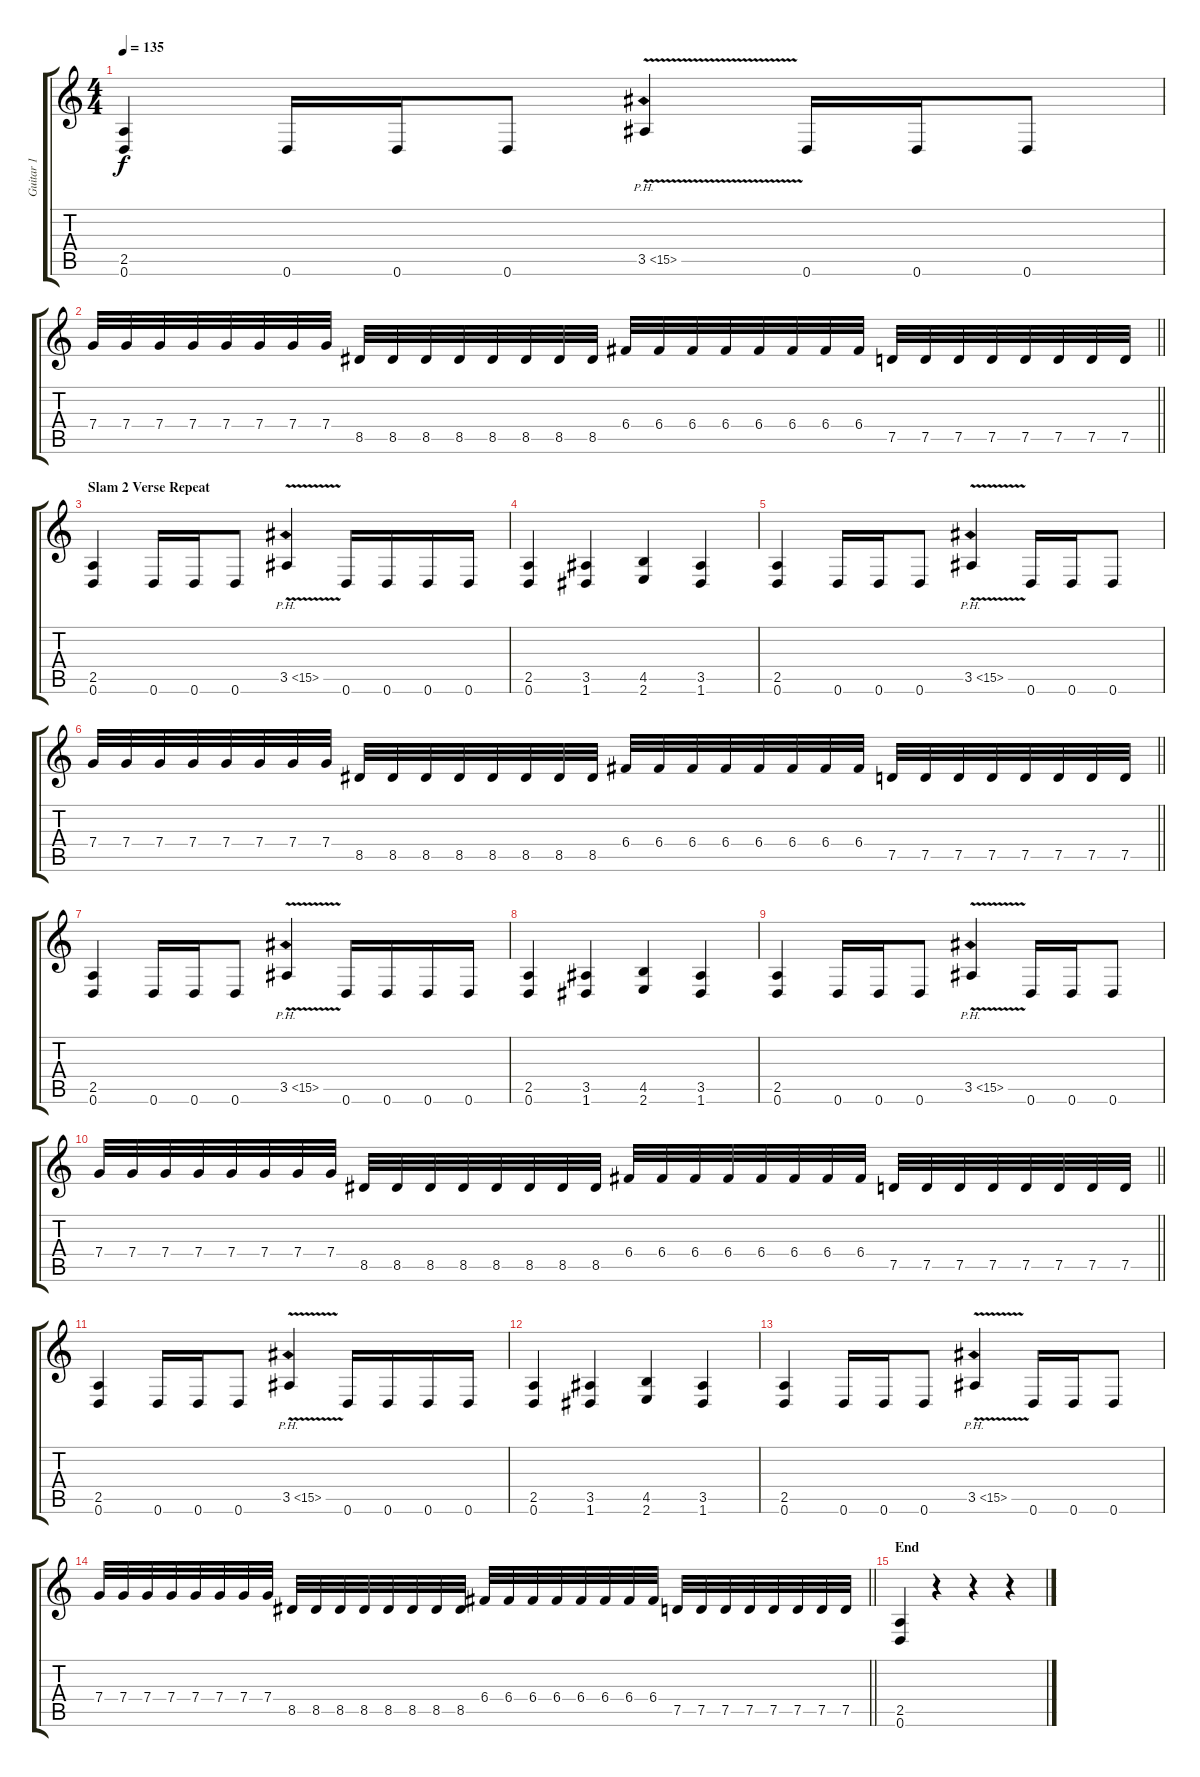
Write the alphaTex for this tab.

\track ("Guitar 1" "Guitar 1") {instrument distortionguitar}
\staff {score tabs}
\tuning (D4 A3 F3 C3 G2 D2) {hide}
\ts (4 4)
\tempo 135
\clef g2
\ks c
(2.5 0.6).4{dy f} 0.6.16 0.6.16 0.6.8 3.5{ph 12 v}.4 0.6.16 0.6.16 0.6.8 |
\barLineRight lightlight
7.4.32 7.4.32 7.4.32 7.4.32 7.4.32 7.4.32 7.4.32 7.4.32 8.5.32 8.5.32 8.5.32 8.5.32 8.5.32 8.5.32 8.5.32 8.5.32 6.4.32 6.4.32 6.4.32 6.4.32 6.4.32 6.4.32 6.4.32 6.4.32 7.5.32 7.5.32 7.5.32 7.5.32 7.5.32 7.5.32 7.5.32 7.5.32 |
\section ("" "Slam 2 Verse Repeat")
(2.5 0.6).4 0.6.16 0.6.16 0.6.8 3.5{ph 12 v}.4 0.6.16 0.6.16 0.6.16 0.6.16 |
(2.5 0.6).4 (3.5 1.6).4 (4.5 2.6).4 (3.5 1.6).4 |
(2.5 0.6).4 0.6.16 0.6.16 0.6.8 3.5{ph 12 v}.4 0.6.16 0.6.16 0.6.8 |
\barLineRight lightlight
7.4.32 7.4.32 7.4.32 7.4.32 7.4.32 7.4.32 7.4.32 7.4.32 8.5.32 8.5.32 8.5.32 8.5.32 8.5.32 8.5.32 8.5.32 8.5.32 6.4.32 6.4.32 6.4.32 6.4.32 6.4.32 6.4.32 6.4.32 6.4.32 7.5.32 7.5.32 7.5.32 7.5.32 7.5.32 7.5.32 7.5.32 7.5.32 |
(2.5 0.6).4 0.6.16 0.6.16 0.6.8 3.5{ph 12 v}.4 0.6.16 0.6.16 0.6.16 0.6.16 |
(2.5 0.6).4 (3.5 1.6).4 (4.5 2.6).4 (3.5 1.6).4 |
(2.5 0.6).4 0.6.16 0.6.16 0.6.8 3.5{ph 12 v}.4 0.6.16 0.6.16 0.6.8 |
\barLineRight lightlight
7.4.32 7.4.32 7.4.32 7.4.32 7.4.32 7.4.32 7.4.32 7.4.32 8.5.32 8.5.32 8.5.32 8.5.32 8.5.32 8.5.32 8.5.32 8.5.32 6.4.32 6.4.32 6.4.32 6.4.32 6.4.32 6.4.32 6.4.32 6.4.32 7.5.32 7.5.32 7.5.32 7.5.32 7.5.32 7.5.32 7.5.32 7.5.32 |
(2.5 0.6).4 0.6.16 0.6.16 0.6.8 3.5{ph 12 v}.4 0.6.16 0.6.16 0.6.16 0.6.16 |
(2.5 0.6).4 (3.5 1.6).4 (4.5 2.6).4 (3.5 1.6).4 |
(2.5 0.6).4 0.6.16 0.6.16 0.6.8 3.5{ph 12 v}.4 0.6.16 0.6.16 0.6.8 |
\barLineRight lightlight
7.4.32 7.4.32 7.4.32 7.4.32 7.4.32 7.4.32 7.4.32 7.4.32 8.5.32 8.5.32 8.5.32 8.5.32 8.5.32 8.5.32 8.5.32 8.5.32 6.4.32 6.4.32 6.4.32 6.4.32 6.4.32 6.4.32 6.4.32 6.4.32 7.5.32 7.5.32 7.5.32 7.5.32 7.5.32 7.5.32 7.5.32 7.5.32 |
\section ("" "End")
(2.5 0.6).4 r.4 r.4 r.4
